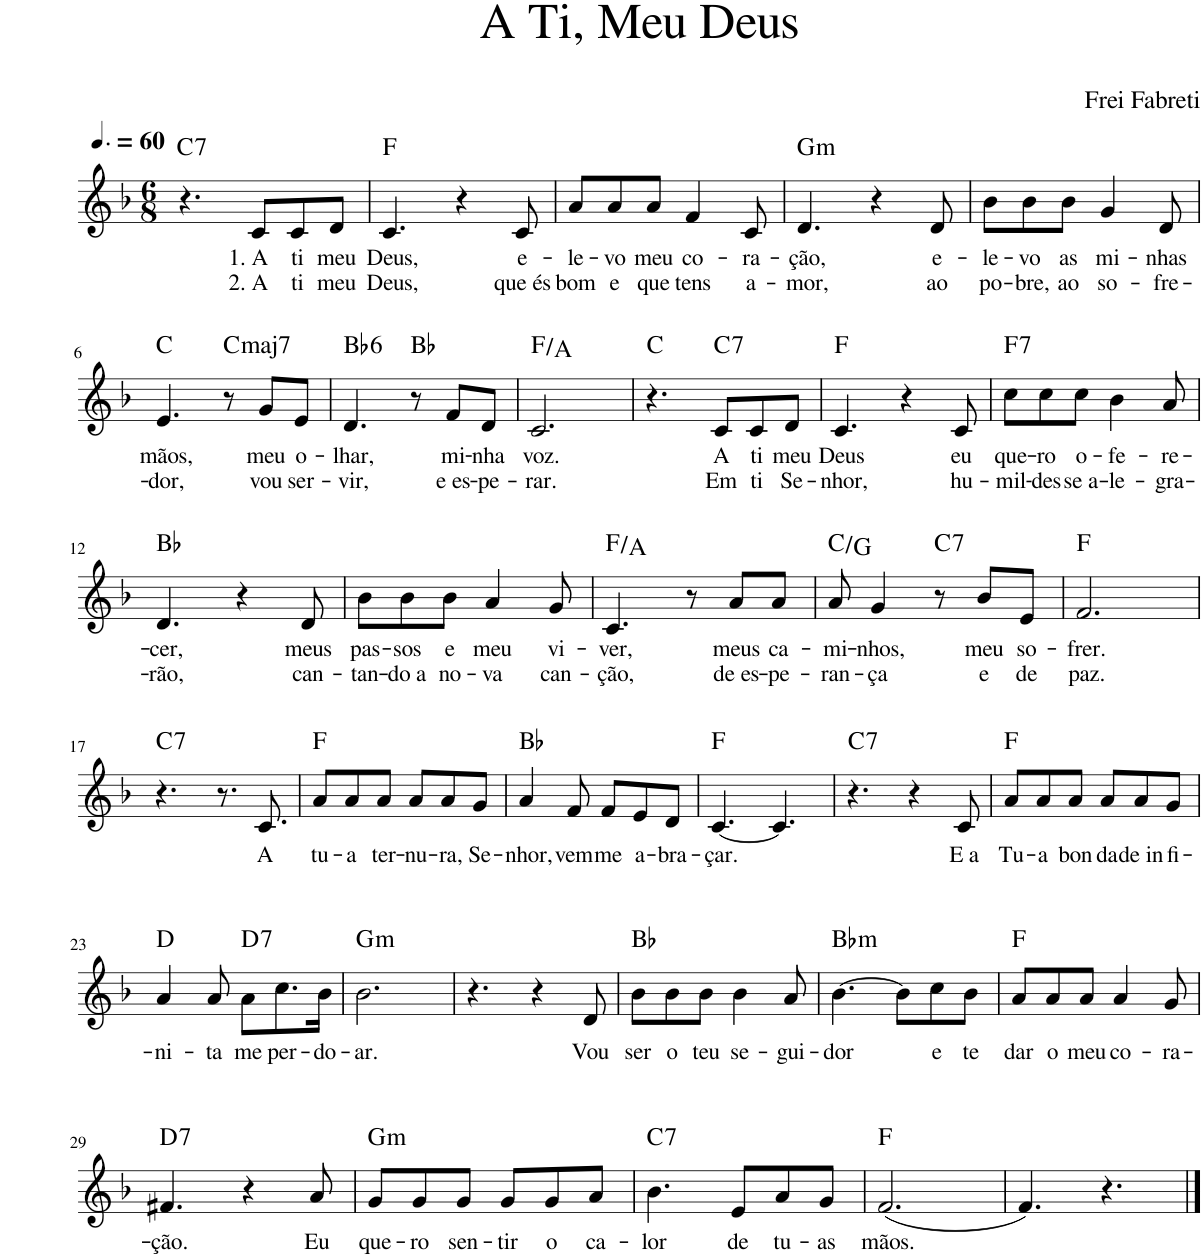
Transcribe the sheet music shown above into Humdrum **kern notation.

**kern	**text	**text	**harte
*part1	*part1	*part1	*part1
*staff1	*staff1	*staff1	*
*I"Voz	*	*	*
*I'Vo.	*	*	*
*clefG2	*	*	*
*k[b-]	*	*	*
*M6/8	*	*	*
*MM90	*	*	*
=1	=1	=1	=1
!	!	!	!LO:H:kt=7
4.r	.	.	C:7
!	!LO:LY:b	!LO:LY:b	!
8c/L	1. A	2. A	.
!	!LO:LY:b	!LO:LY:b	!
8c/	ti	ti	.
!	!LO:LY:b	!LO:LY:b	!
8d/J	meu	meu	.
=2	=2	=2	=2
!	!LO:LY:b	!LO:LY:b	!
4.c/	Deus,	Deus,	F:maj
4r	.	.	.
!	!LO:LY:b	!LO:LY:b	!
8c/	e-	que és	.
=3	=3	=3	=3
!	!LO:LY:b	!LO:LY:b	!
8a/L	-le-	bom	.
!	!LO:LY:b	!LO:LY:b	!
8a/	-vo	e	.
!	!LO:LY:b	!LO:LY:b	!
8a/J	meu	que	.
!	!LO:LY:b	!LO:LY:b	!
4f/	co-	tens	.
!	!LO:LY:b	!LO:LY:b	!
8c/	-ra-	a-	.
=4	=4	=4	=4
!	!LO:LY:b	!LO:LY:b	!LO:H:kt=m
4.d/	-ção,	-mor,	G:min
4r	.	.	.
!	!LO:LY:b	!LO:LY:b	!
8d/	e-	ao	.
=5	=5	=5	=5
!	!LO:LY:b	!LO:LY:b	!
8b-\L	-le-	po-	.
!	!LO:LY:b	!LO:LY:b	!
8b-\	-vo	-bre,	.
!	!LO:LY:b	!LO:LY:b	!
8b-\J	as	ao	.
!	!LO:LY:b	!LO:LY:b	!
4g/	mi-	so-	.
!	!LO:LY:b	!LO:LY:b	!
8d/	-nhas	-fre-	.
!!LO:LB:g=z
=6	=6	=6	=6
!	!LO:LY:b	!LO:LY:b	!
4.e/	mãos,	-dor,	C:maj
!	!	!	!LO:H:kt=maj7
8r	.	.	C:maj7
!	!LO:LY:b	!LO:LY:b	!
8g/L	meu	vou	.
!	!LO:LY:b	!LO:LY:b	!
8e/J	o-	ser-	.
=7	=7	=7	=7
!	!LO:LY:b	!LO:LY:b	!LO:H:kt=6
4.d/	-lhar,	-vir,	Bb:maj6
8r	.	.	Bb:maj
!	!LO:LY:b	!LO:LY:b	!
8f/L	mi-	e es-	.
!	!LO:LY:b	!LO:LY:b	!
8d/J	-nha	-pe-	.
=8	=8	=8	=8
!	!LO:LY:b	!LO:LY:b	!
2.c/	voz.	-rar.	F:maj/3
=9	=9	=9	=9
4.r	.	.	C:maj
!	!LO:LY:b	!LO:LY:b	!LO:H:kt=7
8c/L	A	Em	C:7
!	!LO:LY:b	!LO:LY:b	!
8c/	ti	ti	.
!	!LO:LY:b	!LO:LY:b	!
8d/J	meu	Se-	.
=10	=10	=10	=10
!	!LO:LY:b	!LO:LY:b	!
4.c/	Deus	-nhor,	F:maj
4r	.	.	.
!	!LO:LY:b	!LO:LY:b	!
8c/	eu	hu-	.
=11	=11	=11	=11
!	!LO:LY:b	!LO:LY:b	!LO:H:kt=7
8cc\L	que-	-mil-	F:7
!	!LO:LY:b	!LO:LY:b	!
8cc\	-ro	-des	.
!	!LO:LY:b	!LO:LY:b	!
8cc\J	o-	se a-	.
!	!LO:LY:b	!LO:LY:b	!
4b-\	-fe-	-le-	.
!	!LO:LY:b	!LO:LY:b	!
8a/	-re-	-gra-	.
!!LO:LB:g=z
=12	=12	=12	=12
!	!LO:LY:b	!LO:LY:b	!
4.d/	-cer,	-rão,	Bb:maj
4r	.	.	.
!	!LO:LY:b	!LO:LY:b	!
8d/	meus	can-	.
=13	=13	=13	=13
!	!LO:LY:b	!LO:LY:b	!
8b-\L	pas-	-tan-	.
!	!LO:LY:b	!LO:LY:b	!
8b-\	-sos	-do a	.
!	!LO:LY:b	!LO:LY:b	!
8b-\J	e	no-	.
!	!LO:LY:b	!LO:LY:b	!
4a/	meu	-va	.
!	!LO:LY:b	!LO:LY:b	!
8g/	vi-	can-	.
=14	=14	=14	=14
!	!LO:LY:b	!LO:LY:b	!
4.c/	-ver,	-ção,	F:maj/3
8r	.	.	.
!	!LO:LY:b	!LO:LY:b	!
8a/L	meus	de es-	.
!	!LO:LY:b	!LO:LY:b	!
8a/J	ca-	-pe-	.
=15	=15	=15	=15
!	!LO:LY:b	!LO:LY:b	!
8a/	-mi-	-ran-	C:maj/5
!	!LO:LY:b	!LO:LY:b	!
4g/	-nhos,	-ça	.
!	!	!	!LO:H:kt=7
8r	.	.	C:7
!	!LO:LY:b	!LO:LY:b	!
8b-/L	meu	e	.
!	!LO:LY:b	!LO:LY:b	!
8e/J	so-	de	.
=16	=16	=16	=16
!	!LO:LY:b	!LO:LY:b	!
2.f/	-frer.	paz.	F:maj
!!LO:LB:g=z
=17	=17	=17	=17
!	!	!	!LO:H:kt=7
4.r	.	.	C:7
8.r	.	.	.
!	!LO:LY:b	!	!
8.c/	A	.	.
=18	=18	=18	=18
!	!LO:LY:b	!	!
8a/L	tu-	.	F:maj
!	!LO:LY:b	!	!
8a/	-a	.	.
!	!LO:LY:b	!	!
8a/J	ter-	.	.
!	!LO:LY:b	!	!
8a/L	-nu-	.	.
!	!LO:LY:b	!	!
8a/	-ra,	.	.
!	!LO:LY:b	!	!
8g/J	Se-	.	.
=19	=19	=19	=19
!	!LO:LY:b	!	!
4a/	-nhor,	.	Bb:maj
!	!LO:LY:b	!	!
8f/	vem	.	.
!	!LO:LY:b	!	!
8f/L	me	.	.
!	!LO:LY:b	!	!
8e/	a-	.	.
!	!LO:LY:b	!	!
8d/J	-bra-	.	.
=20	=20	=20	=20
!	!LO:LY:b	!	!
[4.c/	-çar.	.	F:maj
4.c/]	.	.	.
=21	=21	=21	=21
!	!	!	!LO:H:kt=7
4.r	.	.	C:7
4r	.	.	.
!	!LO:LY:b	!	!
8c/	E a	.	.
=22	=22	=22	=22
!	!LO:LY:b	!	!
8a/L	Tu-	.	F:maj
!	!LO:LY:b	!	!
8a/	-a	.	.
!	!LO:LY:b	!	!
8a/J	bon-	.	.
!	!LO:LY:b	!	!
8a/L	-da-	.	.
!	!LO:LY:b	!	!
8a/	-de in-	.	.
!	!LO:LY:b	!	!
8g/J	-fi-	.	.
!!LO:LB:g=z
=23	=23	=23	=23
!	!LO:LY:b	!	!
4a/	-ni-	.	D:maj
!	!LO:LY:b	!	!
8a/	-ta	.	.
!	!LO:LY:b	!	!LO:H:kt=7
8a\L	me	.	D:7
!	!LO:LY:b	!	!
8.cc\	per-	.	.
!	!LO:LY:b	!	!
16b-\Jk	-do-	.	.
=24	=24	=24	=24
!	!LO:LY:b	!	!LO:H:kt=m
2.b-\	-ar.	.	G:min
=25	=25	=25	=25
4.r	.	.	.
4r	.	.	.
!	!LO:LY:b	!	!
8d/	Vou	.	.
=26	=26	=26	=26
!	!LO:LY:b	!	!
8b-\L	ser	.	Bb:maj
!	!LO:LY:b	!	!
8b-\	o	.	.
!	!LO:LY:b	!	!
8b-\J	teu	.	.
!	!LO:LY:b	!	!
4b-\	se-	.	.
!	!LO:LY:b	!	!
8a/	-gui-	.	.
=27	=27	=27	=27
!	!LO:LY:b	!	!LO:H:kt=m
[4.b-\	-dor	.	Bb:min
8b-\L]	.	.	.
!	!LO:LY:b	!	!
8cc\	e	.	.
!	!LO:LY:b	!	!
8b-\J	te	.	.
=28	=28	=28	=28
!	!LO:LY:b	!	!
8a/L	dar	.	F:maj
!	!LO:LY:b	!	!
8a/	o	.	.
!	!LO:LY:b	!	!
8a/J	meu	.	.
!	!LO:LY:b	!	!
4a/	co-	.	.
!	!LO:LY:b	!	!
8g/	-ra-	.	.
!!LO:LB:g=z
=29	=29	=29	=29
!	!LO:LY:b	!	!LO:H:kt=7
4.f#X/	-ção.	.	D:7
4r	.	.	.
!	!LO:LY:b	!	!
8a/	Eu	.	.
=30	=30	=30	=30
!	!LO:LY:b	!	!LO:H:kt=m
8g/L	que-	.	G:min
!	!LO:LY:b	!	!
8g/	-ro	.	.
!	!LO:LY:b	!	!
8g/J	sen-	.	.
!	!LO:LY:b	!	!
8g/L	-tir	.	.
!	!LO:LY:b	!	!
8g/	o	.	.
!	!LO:LY:b	!	!
8a/J	ca-	.	.
=31	=31	=31	=31
!	!LO:LY:b	!	!LO:H:kt=7
4.b-\	-lor	.	C:7
!	!LO:LY:b	!	!
8e/L	de	.	.
!	!LO:LY:b	!	!
8a/	tu-	.	.
!	!LO:LY:b	!	!
8g/J	-as	.	.
=32	=32	=32	=32
!	!LO:LY:b	!	!
(2.f/	mãos.	.	F:maj
=33	=33	=33	=33
4.f/)	.	.	.
4.r	.	.	.
==	==	==	==
*-	*-	*-	*-
